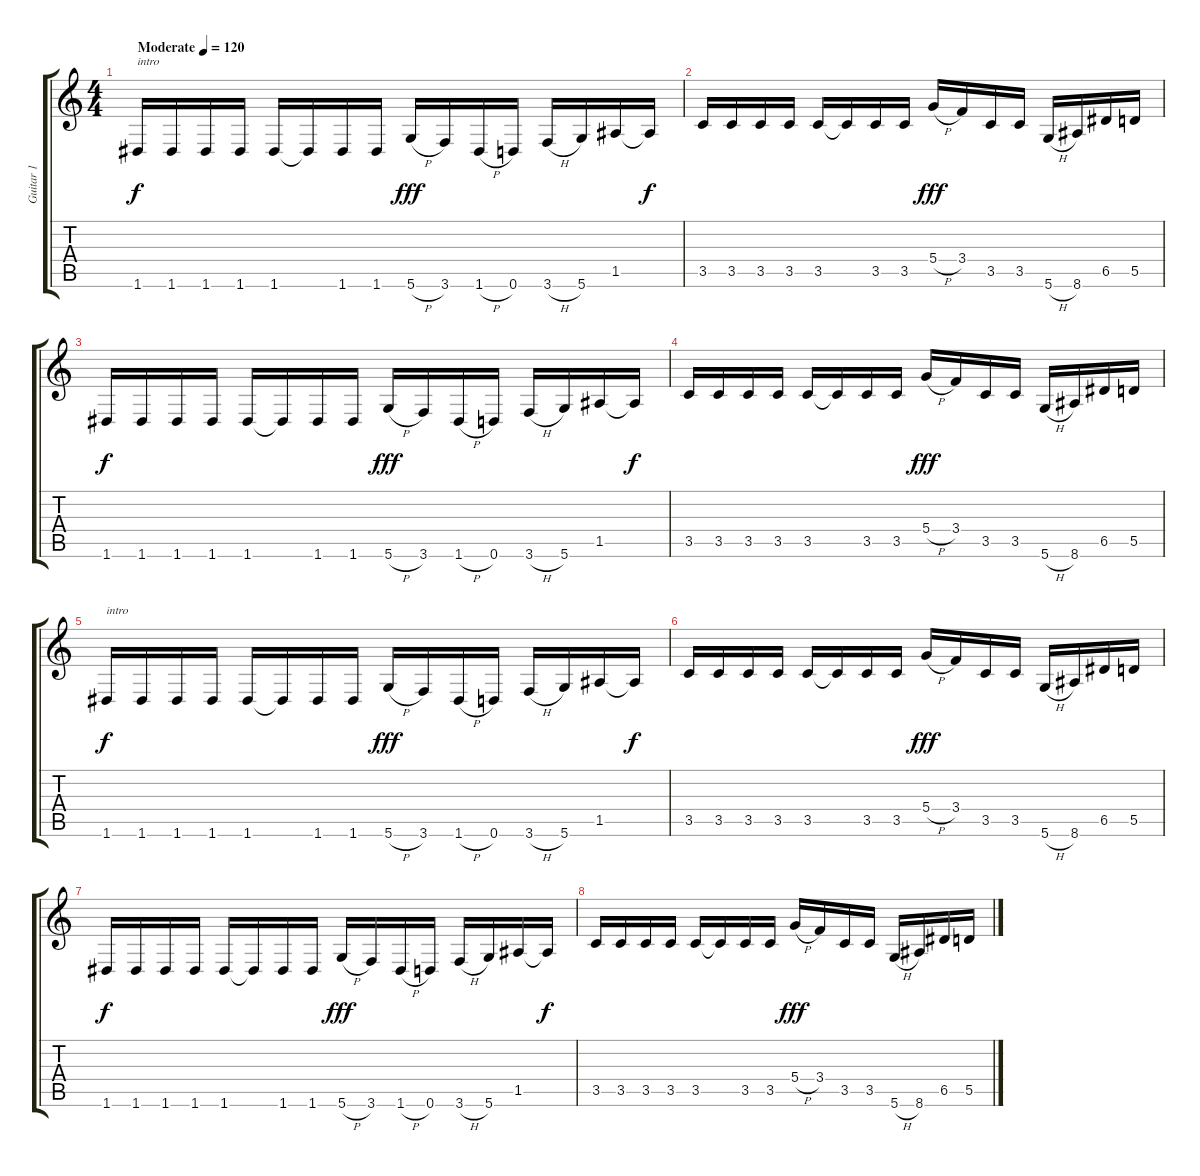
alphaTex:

\track ("Guitar 1" "Guitar 1") {instrument distortionguitar}
\staff {score tabs}
\tuning (E4 B3 G3 D3 A2 D2) {hide}
\ts (4 4)
\tempo (120 "Moderate")
\tempo 100
\tempo (120 "Moderate")
\clef g2
\ks c
1.6.16{txt "intro" dy f instrument distortionguitar} 1.6.16 1.6.16 1.6.16 1.6.16 1.6{t}.16 1.6.16 1.6.16 5.6{h}.16{dy fff} 3.6.16 1.6{h}.16 0.6.16 3.6{h}.16 5.6.16 1.5.16 1.5{t}.16{dy f} |
3.5.16 3.5.16 3.5.16 3.5.16 3.5.16 3.5{t}.16 3.5.16 3.5.16 5.4{h}.16{dy fff} 3.4.16 3.5.16 3.5.16 5.6{h}.16 8.6.16 6.5.16 5.5.16 |
1.6.16{dy f} 1.6.16 1.6.16 1.6.16 1.6.16 1.6{t}.16 1.6.16 1.6.16 5.6{h}.16{dy fff} 3.6.16 1.6{h}.16 0.6.16 3.6{h}.16 5.6.16 1.5.16 1.5{t}.16{dy f} |
3.5.16 3.5.16 3.5.16 3.5.16 3.5.16 3.5{t}.16 3.5.16 3.5.16 5.4{h}.16{dy fff} 3.4.16 3.5.16 3.5.16 5.6{h}.16 8.6.16 6.5.16 5.5.16 |
1.6.16{txt "intro" dy f} 1.6.16 1.6.16 1.6.16 1.6.16 1.6{t}.16 1.6.16 1.6.16 5.6{h}.16{dy fff} 3.6.16 1.6{h}.16 0.6.16 3.6{h}.16 5.6.16 1.5.16 1.5{t}.16{dy f} |
3.5.16 3.5.16 3.5.16 3.5.16 3.5.16 3.5{t}.16 3.5.16 3.5.16 5.4{h}.16{dy fff} 3.4.16 3.5.16 3.5.16 5.6{h}.16 8.6.16 6.5.16 5.5.16 |
1.6.16{dy f} 1.6.16 1.6.16 1.6.16 1.6.16 1.6{t}.16 1.6.16 1.6.16 5.6{h}.16{dy fff} 3.6.16 1.6{h}.16 0.6.16 3.6{h}.16 5.6.16 1.5.16 1.5{t}.16{dy f} |
3.5.16 3.5.16 3.5.16 3.5.16 3.5.16 3.5{t}.16 3.5.16 3.5.16 5.4{h}.16{dy fff} 3.4.16 3.5.16 3.5.16 5.6{h}.16 8.6.16 6.5.16 5.5.16
